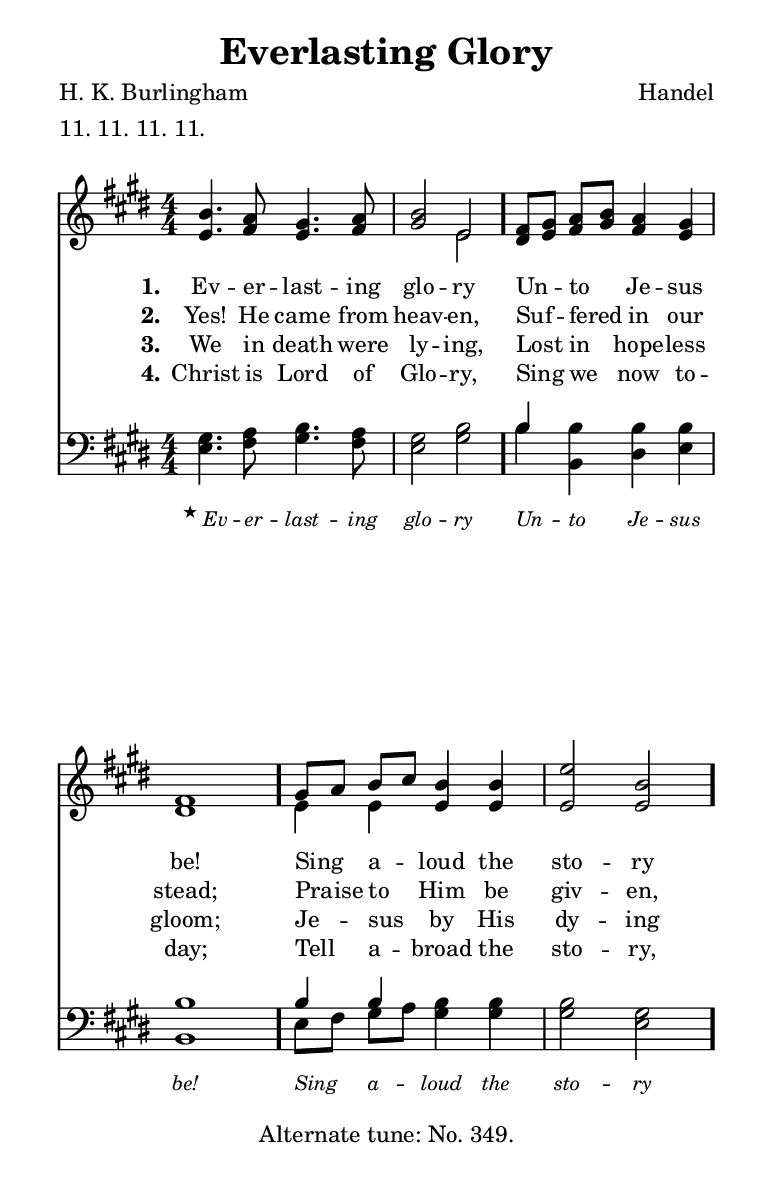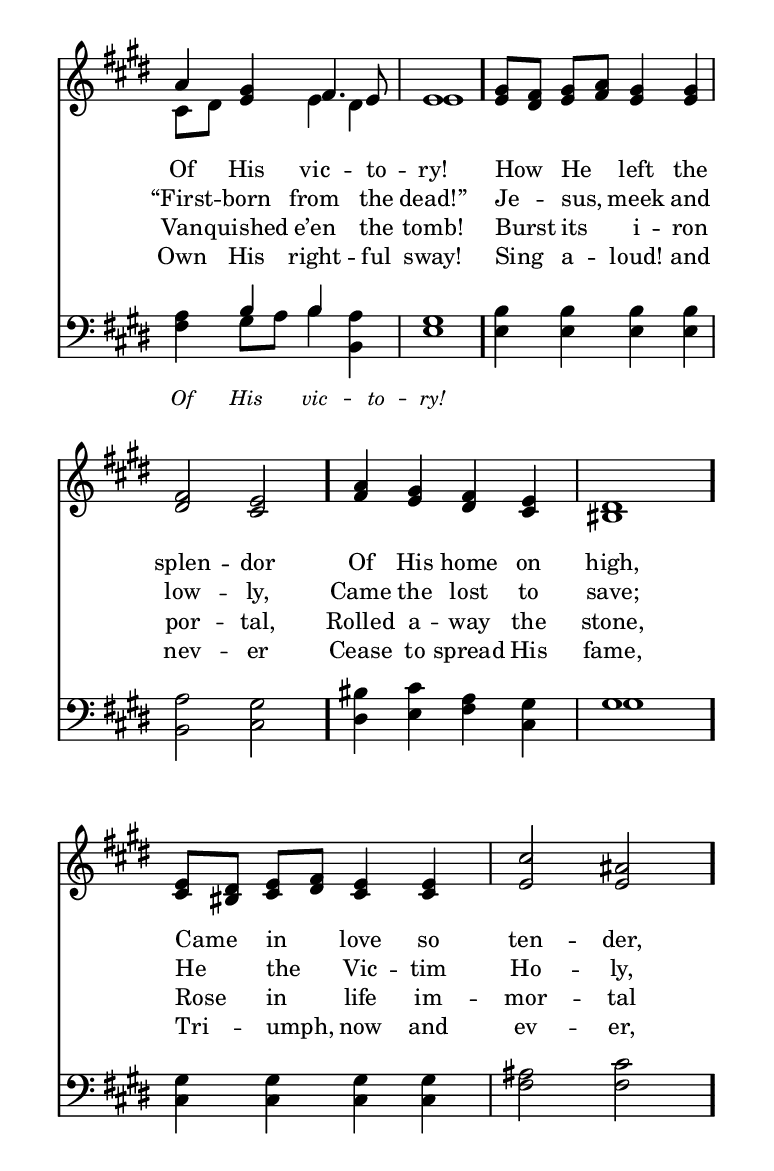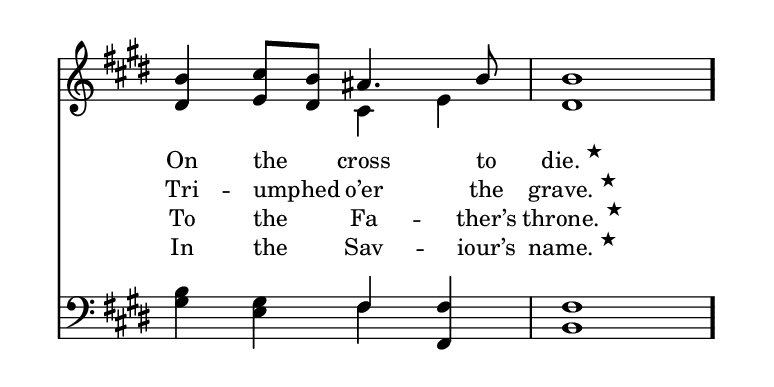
\include "common/global.ily"
\paper {
  \include "common/paper.ily"
  system-count = #(cond (is-eogsized 4) (#t #f))
  oddFooterMarkup = \markup { \fill-line { \on-the-fly \first-page "Alternate tune: No. 349." } }
}

\header{
  %gospel
  hymnnumber = "83"
  title = "Everlasting Glory"
  tunename = "Maccabeus"
  meter = "11. 11. 11. 11."
  poet = "H. K. Burlingham"
  composer = "Handel"
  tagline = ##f
}

% for fermata in MIDI
ta = { \tempo 4=100 }
tb = { \tempo 4=50  }

patternAA = { c4. c8 c4. c8 | c2 c2 }

patternBA = { c8[ c8] c8[ c8] c4 c4 | c1 }
patternBB = { c4      c4      c4 c4 | c1 }

patternCA = { c8[ c8] c8[ c8] c4 c4 | c2 c2 }
patternCB = { c4      c4      c4 c4 | c2 c2 }

patternDA = { c4      c4 c4. c8 | c1 }
patternDB = { c8[ c8] c4 c4  c4 | c1 }
patternDC = { c4      c4 c4  c4 | c1 }
patternDD = { c4 c8[ c8] c4  c4 | c1 }
patternDE = { c4 c8[ c8] c4. c8 | c1 }

global = {
  \include "common/overrides.ily"
  \override Staff.TimeSignature.style = #'numbered
  \time 4/4
  \override Score.MetronomeMark.transparent = ##t % hide all fermata changes too
  \ta
  \key e \major
  \autoBeamOff
}

notesSopranoA = {
\global
\relative c'' {

  \changePitch \patternAA { b a gis a | b e, }
  \changePitch \patternBA { fis gis a b a gis | fis }
  \changePitch \patternCA { gis a b cis b b | e b }
  \changePitch \patternDA { a gis fis e | e }

  \bar "|."

}
}

notesSopranoB = {
\relative c'' {

  \changePitch \patternCA { gis fis gis a gis gis | fis e }
  \changePitch \patternBB { a gis fis e | dis }
  \changePitch \patternCA { e dis e fis e e | cis' ais }
  \changePitch \patternDE { b cis b ais b | b }

	\bar "."

}
}

notesAltoA = {
\global
\relative e' {

  \changePitch \patternAA { e fis e fis | gis e }
  \changePitch \patternBA { dis e fis gis fis e | dis }
  \changePitch \patternCB { e e e e | e e }
  \changePitch \patternDB { cis dis e e dis | e }

}
}

notesAltoB = {
\relative e' {

  \changePitch \patternCA { e dis e fis e e | dis cis }
  \changePitch \patternBB { fis e dis cis | bis }
  \changePitch \patternCA { cis bis cis dis cis cis | e e }
  \changePitch \patternDD { dis e dis cis e | dis }

}
}

notesTenorA = {
\global
\relative a {

  \changePitch \patternAA { gis a b a | gis b }
  \changePitch \patternBB { b b b b | b }
  \changePitch \patternCB { b b b b | b gis }
  \changePitch \patternDC { a b b a | gis }

}
}

notesTenorB = {
\relative a {

  \changePitch \patternCB { b b b b | a gis }
  \changePitch \patternBB { bis cis a gis | gis }
  \changePitch \patternCB { gis gis gis gis | ais cis }
  \changePitch \patternBB { b gis fis fis | fis }

}
}

notesBassA = {
\global
\relative f {

  \changePitch \patternAA { e fis gis fis | e gis }
  \changePitch \patternBB { b b, dis e | b }
  \changePitch \patternCA { e fis gis a gis gis | gis e }
  \changePitch \patternDD { fis gis a b b, | e }

}
}

notesBassB = {
\relative f {

  \changePitch \patternCB { e e e e | b cis }
  \changePitch \patternBB { dis e fis cis | gis' }
  \changePitch \patternCB { cis, cis cis cis | fis fis }
  \changePitch \patternBB { gis e fis fis, | b }

}
}

Refrain = \lyricmode {

%LYRICS Ev -- er -- last -- ing glo -- ry
%{HIDE>%} { \override LyricText.font-size = #-1 \override Lyrics.LyricText.font-shape = #'italic } \markup{{\super{★}}Ev} -- er -- last -- ing glo -- ry %{<HIDE%} \bar "."
Un -- to Je --  sus be! \bar "."
Sing a -- loud the sto -- ry \bar "."
Of His vic -- to -- ry! \bar "."

}

wordsA = \lyricmode {
\set stanza = "1."

Ev -- er -- last -- ing glo -- ry \bar "."
Un -- to Je --  sus be! \bar "."
Sing a -- loud the sto -- ry \bar "."
Of His vic -- to -- ry! \bar "|."
How He left the splen -- dor \bar "."
Of His home on high, \bar "."
Came in love so ten -- der, \bar "."
On the cross to \markup{ die.{\super{★}}} \bar "."

}

wordsB = \lyricmode {
\set stanza = "2."

Yes! He came from heav -- en,
Suf -- fered in our stead;
Praise to Him be giv -- en,
“First -- born from the dead!”
Je -- sus, meek and low -- ly,
Came the lost to save;
He the Vic -- tim Ho -- ly,
Tri -- umphed o’er the \markup{ grave.{\super{★}}}

}

wordsC = \lyricmode {
\set stanza = "3."

We in death were ly -- ing,
Lost in hope -- less gloom;
Je -- sus by His dy -- ing
Van -- quished e’en the tomb!
Burst its i -- ron por -- tal,
Rolled a -- way the stone,
Rose in life im -- mor -- tal
To the Fa -- ther’s \markup{ throne.{\super{★}}%{workaround for weird bug in getlyrics.pl%}}

}

wordsD = \lyricmode {
\set stanza = "4."

Christ is Lord of Glo -- ry,
Sing we now to -- day;
Tell a -- broad the sto -- ry,
Own His right -- ful sway!
Sing a -- loud! and nev -- er
Cease to spread His fame,
Tri -- umph, now and ev -- er,
In the Sav -- iour’s \markup{ name.{\super{★}}}

}

\score {
  \context ChoirStaff <<
    \context Staff = upper <<
      \set Staff.autoBeaming = ##f
      \set ChoirStaff.systemStartDelimiter = #'SystemStartBar
      \partcombine #'(2 . 9) { \notesSopranoA \notesSopranoB } { \notesAltoA \notesAltoB }
      \context NullVoice = sopranos { \voiceOne { \notesSopranoA \notesSopranoB } }
      \context NullVoice = altos { \voiceTwo { \notesAltoA \notesAltoB } }
      \context Lyrics = one   \lyricsto sopranos \wordsA
      \context Lyrics = two   \lyricsto sopranos \wordsB
      \context Lyrics = three \lyricsto sopranos \wordsC
      \context Lyrics = four  \lyricsto sopranos \wordsD
    >>
    \context Staff = men <<
      \set Staff.autoBeaming = ##f
      \clef bass
      \set ChoirStaff.printPartCombineTexts = ##f
      \partcombine #'(2 . 9) { \notesTenorA \notesTenorB } { \notesBassA \notesBassB }
      \context NullVoice = tenors { \voiceOne { \notesTenorA \notesTenorB } }
      \context NullVoice = basses { \voiceTwo { \notesBassA \notesBassB } }
    >>
	\new Lyrics \with { alignBelowContext = men } \lyricsto sopranos \Refrain
  >>
  \layout {
    \include "common/layout.ily"
  }
}

\score {
  \context ChoirStaff <<
    \context Staff = upper <<
      \set Staff.autoBeaming = ##f
      \set ChoirStaff.systemStartDelimiter = #'SystemStartBar
      \context Voice  = sopranos { \voiceOne { \notesSopranoA \notesSopranoB \notesSopranoA } }
      \context Voice  = altos { \voiceTwo { \notesAltoA \notesAltoB \notesAltoA } }
    >>
    \context Staff = men <<
      \set Staff.autoBeaming = ##f
      \clef bass
      \context Voice  = tenors { \voiceOne { \notesTenorA \notesTenorB \notesTenorA } }
      \context Voice  = basses { \voiceTwo { \notesBassA \notesBassB \notesBassA } }
    >>
  >>
  \midi{
    \include "common/midi.ily"
  }
}

\version "2.19.49"  % necessary for upgrading to future LilyPond versions.

% vi:set et ts=2 sw=2 ai nocindent syntax=lilypond:
